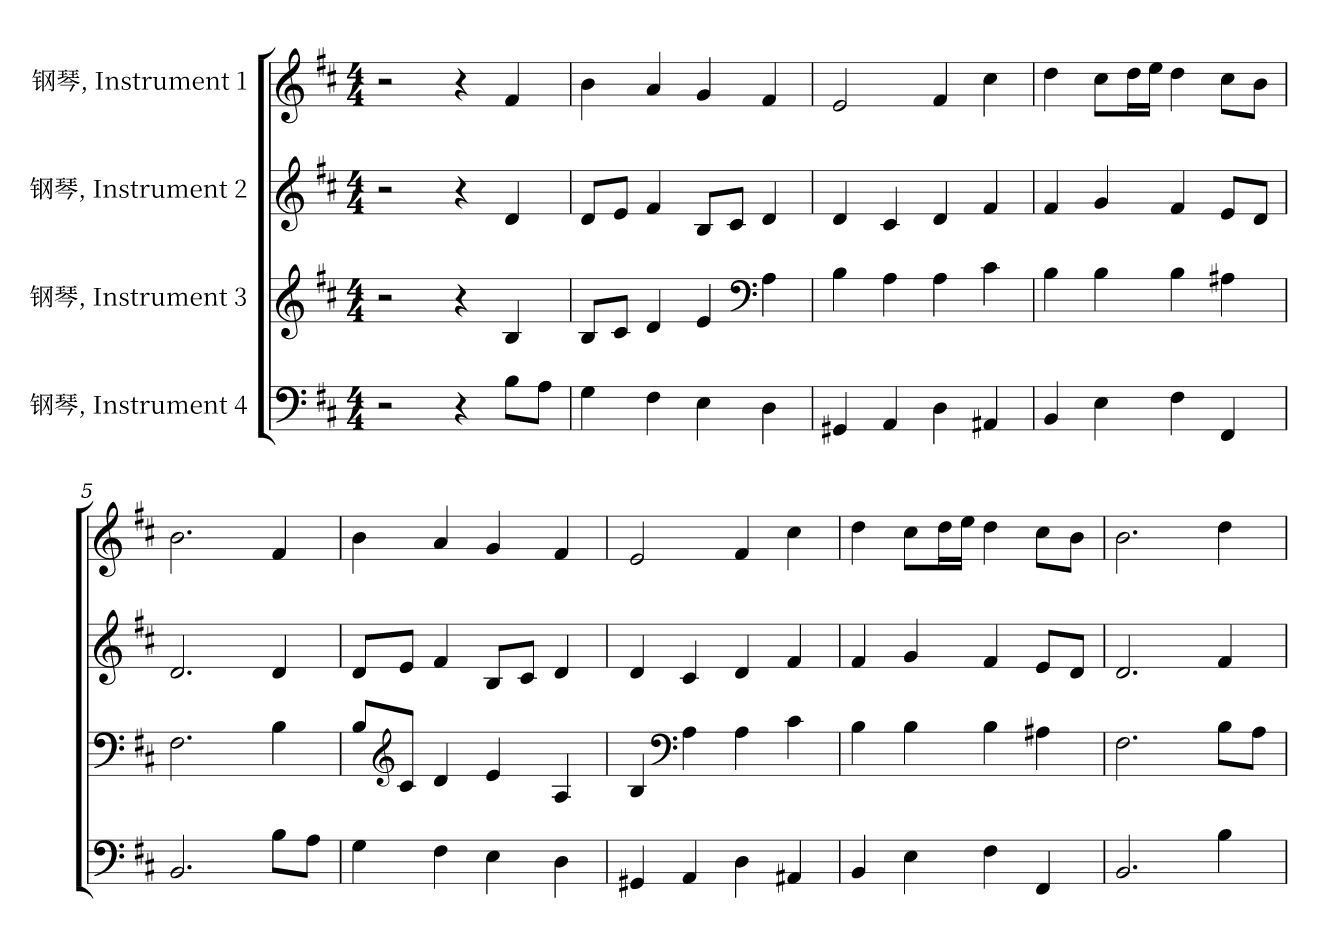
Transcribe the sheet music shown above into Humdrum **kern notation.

**kern	**kern	**kern	**kern
*part4	*part3	*part2	*part1
*staff4	*staff3	*staff2	*staff1
*I"钢琴, Instrument 4	*I"钢琴, Instrument 3	*I"钢琴, Instrument 2	*I"钢琴, Instrument 1
*clefF4	*clefG2	*clefG2	*clefG2
*k[f#c#]	*k[f#c#]	*k[f#c#]	*k[f#c#]
*M4/4	*M4/4	*M4/4	*M4/4
*MM96	*MM96	*MM96	*MM96
=1	=1	=1	=1
2r	2r	2r	2r
4r	4r	4r	4r
8B\L	4B/	4d/	4f#/
8A\J	.	.	.
=2	=2	=2	=2
4G\	8B/L	8d/L	4b\
.	8c#/J	8e/J	.
4F#\	4d/	4f#/	4a/
4E\	4e/	8B/L	4g/
.	.	8c#/J	.
*	*clefF4	*	*
4D\	4A\	4d/	4f#/
=3	=3	=3	=3
4GG#X/	4B\	4d/	2e/
4AA/	4A\	4c#/	.
4D\	4A\	4d/	4f#/
4AA#X/	4c#\	4f#/	4cc#\
=4	=4	=4	=4
4BB/	4B\	4f#/	4dd\
4E\	4B\	4g/	8cc#\L
.	.	.	16dd\L
.	.	.	16ee\JJ
4F#\	4B\	4f#/	4dd\
4FF#/	4A#X\	8e/L	8cc#\L
.	.	8d/J	8b\J
=5	=5	=5	=5
2.BB/	2.F#\	2.d/	2.b\
8B\L	4B\	4d/	4f#/
8A\J	.	.	.
!!LO:LB:g=z
=6	=6	=6	=6
4G\	8B/L	8d/L	4b\
*	*clefG2	*	*
.	8c#/J	8e/J	.
4F#\	4d/	4f#/	4a/
4E\	4e/	8B/L	4g/
.	.	8c#/J	.
4D\	4A/	4d/	4f#/
=7	=7	=7	=7
4GG#X/	4B/	4d/	2e/
*	*clefF4	*	*
4AA/	4A\	4c#/	.
4D\	4A\	4d/	4f#/
4AA#X/	4c#\	4f#/	4cc#\
=8	=8	=8	=8
4BB/	4B\	4f#/	4dd\
4E\	4B\	4g/	8cc#\L
.	.	.	16dd\L
.	.	.	16ee\JJ
4F#\	4B\	4f#/	4dd\
4FF#/	4A#X\	8e/L	8cc#\L
.	.	8d/J	8b\J
=9	=9	=9	=9
2.BB/	2.F#\	2.d/	2.b\
4B\	8B\L	4f#/	4dd\
.	8A\J	.	.
=	=	=	=
*-	*-	*-	*-
